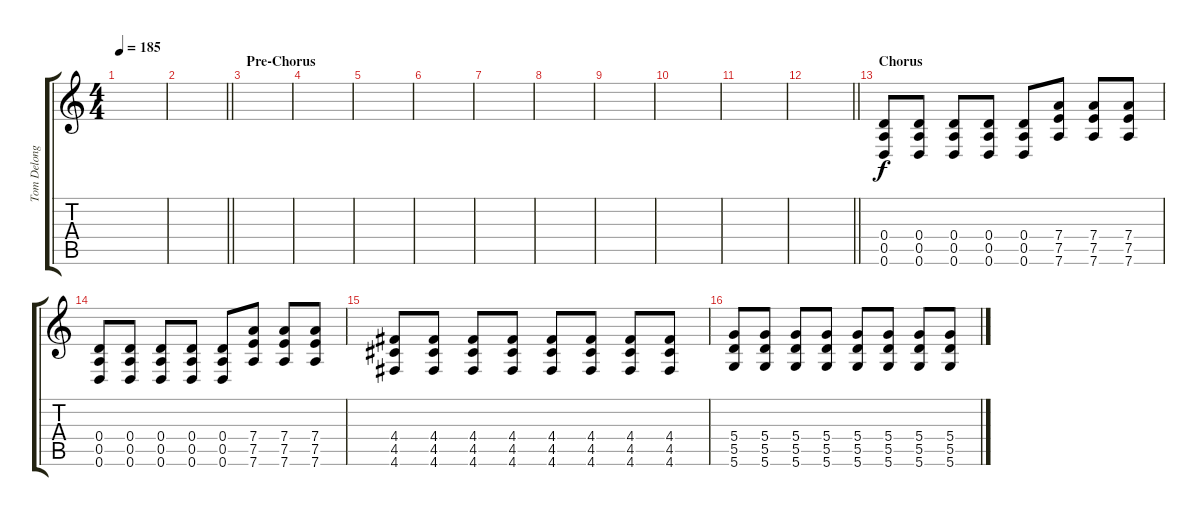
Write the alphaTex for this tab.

\track ("Tom Delonge - Guitar" "Tom Delong") {instrument distortionguitar}
\staff {score tabs}
\tuning (E4 B3 G3 D3 A2 D2) {hide}
\ts (4 4)
\tempo 185
\clef g2
\ks c
|
\barLineRight lightlight
|
\section ("" "Pre-Chorus")
|
|
|
|
|
|
|
|
|
\barLineRight lightlight
|
\section ("" "Chorus")
(0.4 0.5 0.6).8 (0.4 0.5 0.6).8 (0.4 0.5 0.6).8 (0.4 0.5 0.6).8 (0.4 0.5 0.6).8 (7.4 7.5 7.6).8 (7.4 7.5 7.6).8 (7.4 7.5 7.6).8 |
(0.4 0.5 0.6).8 (0.4 0.5 0.6).8 (0.4 0.5 0.6).8 (0.4 0.5 0.6).8 (0.4 0.5 0.6).8 (7.4 7.5 7.6).8 (7.4 7.5 7.6).8 (7.4 7.5 7.6).8 |
(4.4 4.5 4.6).8 (4.4 4.5 4.6).8 (4.4 4.5 4.6).8 (4.4 4.5 4.6).8 (4.4 4.5 4.6).8 (4.4 4.5 4.6).8 (4.4 4.5 4.6).8 (4.4 4.5 4.6).8 |
(5.4 5.5 5.6).8 (5.4 5.5 5.6).8 (5.4 5.5 5.6).8 (5.4 5.5 5.6).8 (5.4 5.5 5.6).8 (5.4 5.5 5.6).8 (5.4 5.5 5.6).8 (5.4 5.5 5.6).8
